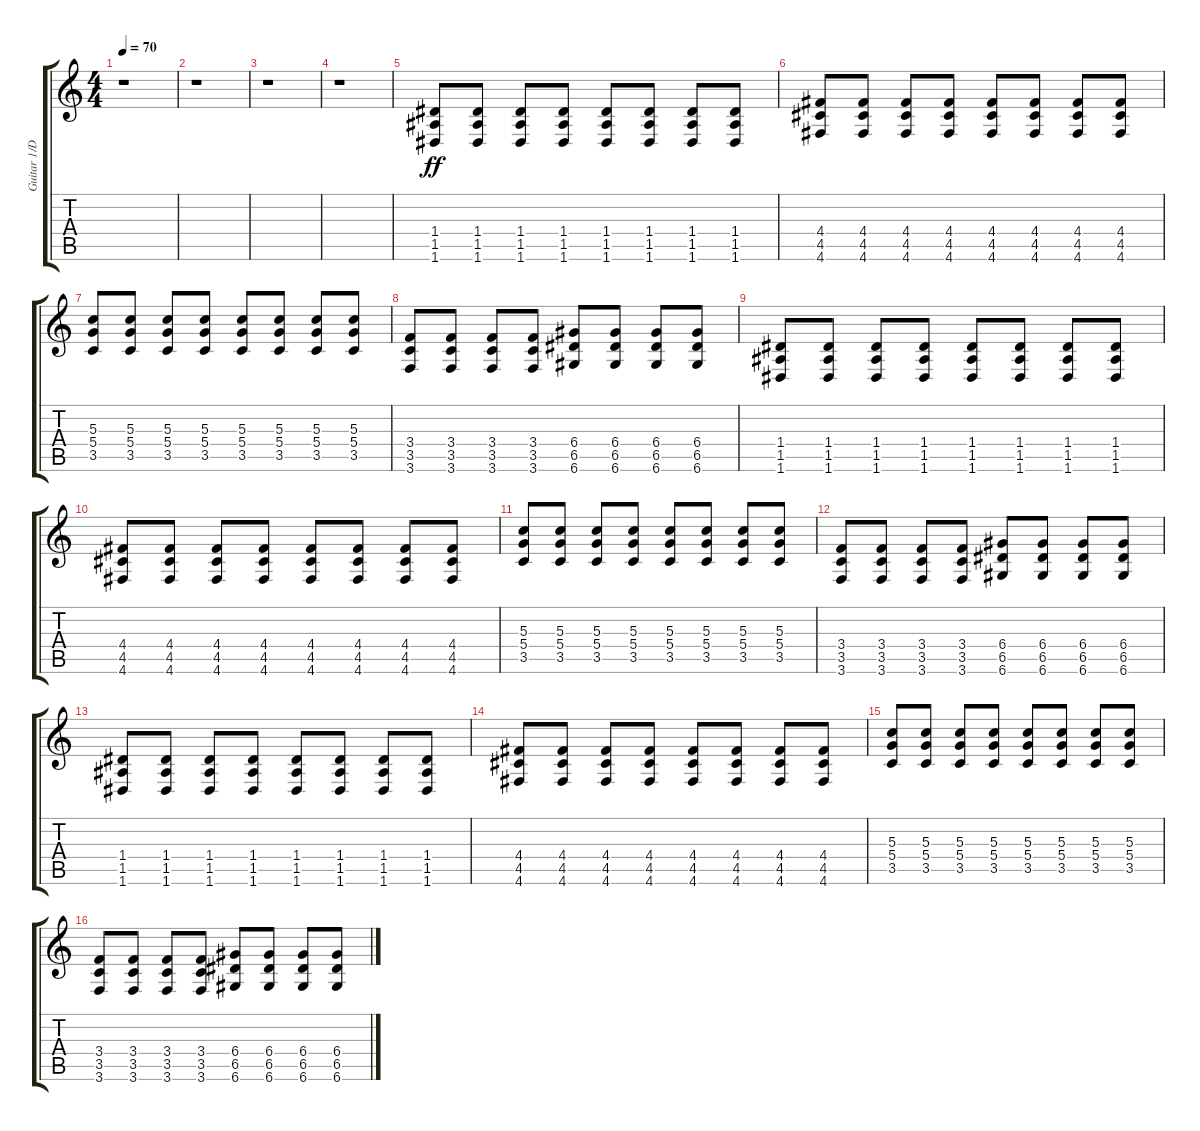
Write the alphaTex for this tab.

\track ("Guitar 1/Dist,&,Acoustic" "Guitar 1/D") {instrument overdrivenguitar}
\staff {score tabs}
\tuning (E4 B3 G3 D3 A2 D2) {hide}
\ts (4 4)
\tempo 70
\clef g2
\ks c
r.1{dy ff} |
r.1 |
r.1 |
r.1 |
(1.4 1.5 1.6).8 (1.4 1.5 1.6).8 (1.4 1.5 1.6).8 (1.4 1.5 1.6).8 (1.4 1.5 1.6).8 (1.4 1.5 1.6).8 (1.4 1.5 1.6).8 (1.4 1.5 1.6).8 |
(4.4 4.5 4.6).8 (4.4 4.5 4.6).8 (4.4 4.5 4.6).8 (4.4 4.5 4.6).8 (4.4 4.5 4.6).8 (4.4 4.5 4.6).8 (4.4 4.5 4.6).8 (4.4 4.5 4.6).8 |
(5.3 5.4 3.5).8 (5.3 5.4 3.5).8 (5.3 5.4 3.5).8 (5.3 5.4 3.5).8 (5.3 5.4 3.5).8 (5.3 5.4 3.5).8 (5.3 5.4 3.5).8 (5.3 5.4 3.5).8 |
(3.4 3.5 3.6).8 (3.4 3.5 3.6).8 (3.4 3.5 3.6).8 (3.4 3.5 3.6).8 (6.4 6.5 6.6).8 (6.4 6.5 6.6).8 (6.4 6.5 6.6).8 (6.4 6.5 6.6).8 |
(1.4 1.5 1.6).8 (1.4 1.5 1.6).8 (1.4 1.5 1.6).8 (1.4 1.5 1.6).8 (1.4 1.5 1.6).8 (1.4 1.5 1.6).8 (1.4 1.5 1.6).8 (1.4 1.5 1.6).8 |
(4.4 4.5 4.6).8 (4.4 4.5 4.6).8 (4.4 4.5 4.6).8 (4.4 4.5 4.6).8 (4.4 4.5 4.6).8 (4.4 4.5 4.6).8 (4.4 4.5 4.6).8 (4.4 4.5 4.6).8 |
(5.3 5.4 3.5).8 (5.3 5.4 3.5).8 (5.3 5.4 3.5).8 (5.3 5.4 3.5).8 (5.3 5.4 3.5).8 (5.3 5.4 3.5).8 (5.3 5.4 3.5).8 (5.3 5.4 3.5).8 |
(3.4 3.5 3.6).8 (3.4 3.5 3.6).8 (3.4 3.5 3.6).8 (3.4 3.5 3.6).8 (6.4 6.5 6.6).8 (6.4 6.5 6.6).8 (6.4 6.5 6.6).8 (6.4 6.5 6.6).8 |
(1.4 1.5 1.6).8 (1.4 1.5 1.6).8 (1.4 1.5 1.6).8 (1.4 1.5 1.6).8 (1.4 1.5 1.6).8 (1.4 1.5 1.6).8 (1.4 1.5 1.6).8 (1.4 1.5 1.6).8 |
(4.4 4.5 4.6).8 (4.4 4.5 4.6).8 (4.4 4.5 4.6).8 (4.4 4.5 4.6).8 (4.4 4.5 4.6).8 (4.4 4.5 4.6).8 (4.4 4.5 4.6).8 (4.4 4.5 4.6).8 |
(5.3 5.4 3.5).8 (5.3 5.4 3.5).8 (5.3 5.4 3.5).8 (5.3 5.4 3.5).8 (5.3 5.4 3.5).8 (5.3 5.4 3.5).8 (5.3 5.4 3.5).8 (5.3 5.4 3.5).8 |
(3.4 3.5 3.6).8 (3.4 3.5 3.6).8 (3.4 3.5 3.6).8 (3.4 3.5 3.6).8 (6.4 6.5 6.6).8 (6.4 6.5 6.6).8 (6.4 6.5 6.6).8 (6.4 6.5 6.6).8
